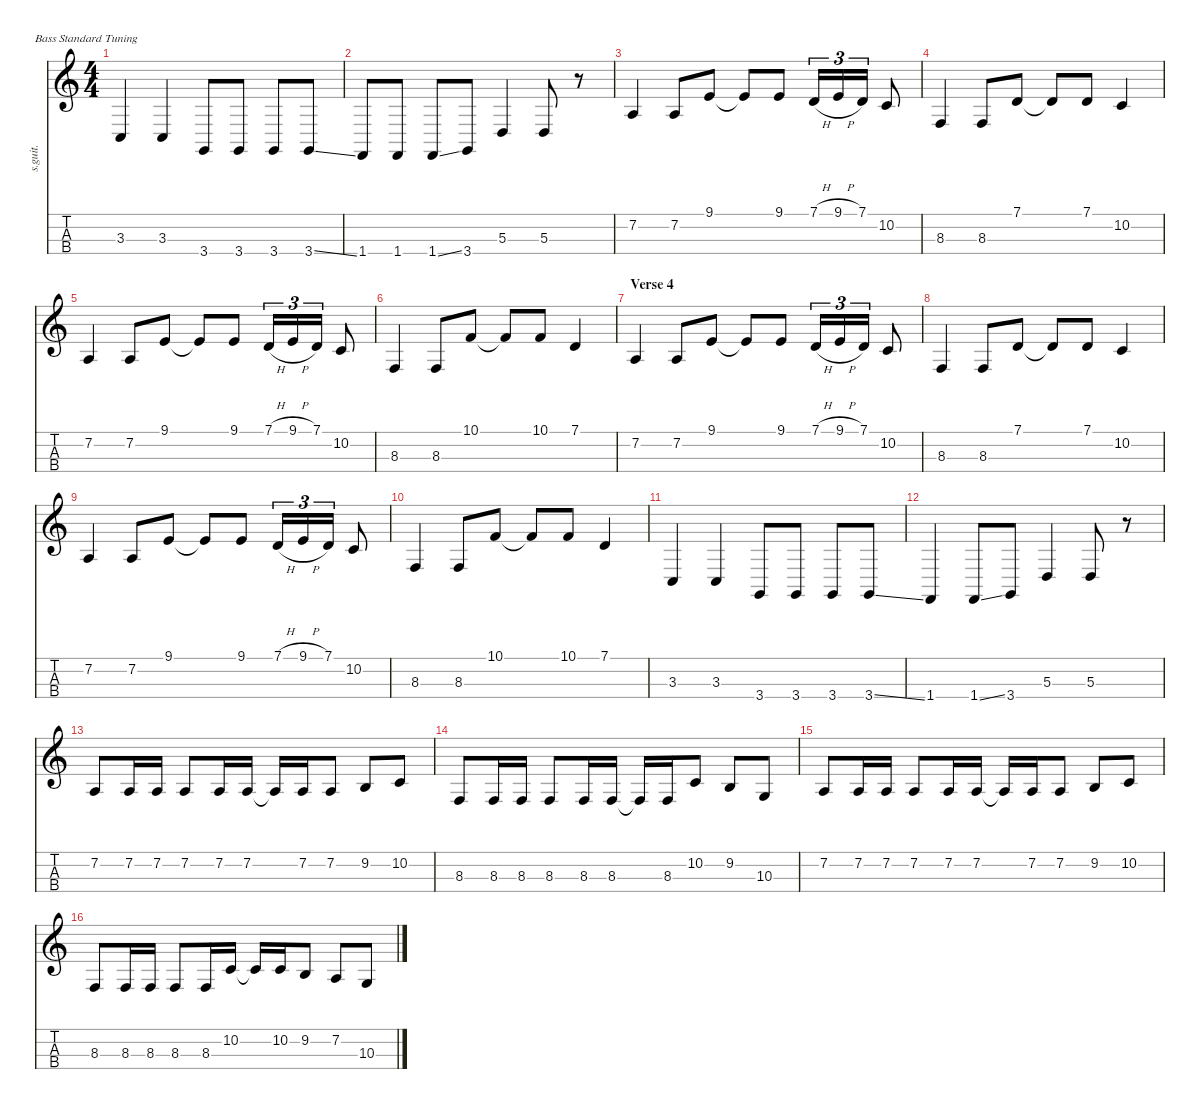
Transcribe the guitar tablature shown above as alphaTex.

\defaultSystemsLayout 4
\hideDynamics
\bracketExtendMode nobrackets
\track ("M. Balzary (Flea)" "s.guit.") {instrument electricbassfinger}
\staff {score tabs}
\tuning (G2 D2 A1 E1)
\ts (4 4)
\tempo (96 hide)
\clef g2
\ks c
3.3.4{lyrics (0 "") lyrics (1 "") lyrics (2 "") lyrics (3 "") lyrics (4 "") dy f} 3.3.4{lyrics (0 "") lyrics (1 "") lyrics (2 "") lyrics (3 "") lyrics (4 "")} 3.4.8{lyrics (0 "") lyrics (1 "") lyrics (2 "") lyrics (3 "") lyrics (4 "")} 3.4.8{lyrics (0 "") lyrics (1 "") lyrics (2 "") lyrics (3 "") lyrics (4 "")} 3.4.8{lyrics (0 "") lyrics (1 "") lyrics (2 "") lyrics (3 "") lyrics (4 "")} 3.4{ss}.8{lyrics (0 "") lyrics (1 "") lyrics (2 "") lyrics (3 "") lyrics (4 "")} |
1.4.8{lyrics (0 "") lyrics (1 "") lyrics (2 "") lyrics (3 "") lyrics (4 "")} 1.4.8{lyrics (0 "") lyrics (1 "") lyrics (2 "") lyrics (3 "") lyrics (4 "")} 1.4{ss}.8{lyrics (0 "") lyrics (1 "") lyrics (2 "") lyrics (3 "") lyrics (4 "")} 3.4.8{lyrics (0 "") lyrics (1 "") lyrics (2 "") lyrics (3 "") lyrics (4 "")} 5.3.4{lyrics (0 "") lyrics (1 "") lyrics (2 "") lyrics (3 "") lyrics (4 "")} 5.3.8{lyrics (0 "") lyrics (1 "") lyrics (2 "") lyrics (3 "") lyrics (4 "")} r.8 |
7.2.4{lyrics (0 "") lyrics (1 "") lyrics (2 "") lyrics (3 "") lyrics (4 "")} 7.2.8{lyrics (0 "") lyrics (1 "") lyrics (2 "") lyrics (3 "") lyrics (4 "")} 9.1.8{lyrics (0 "") lyrics (1 "") lyrics (2 "") lyrics (3 "") lyrics (4 "")} 9.1{t}.8{lyrics (0 "") lyrics (1 "") lyrics (2 "") lyrics (3 "") lyrics (4 "")} 9.1.8{lyrics (0 "") lyrics (1 "") lyrics (2 "") lyrics (3 "") lyrics (4 "")} 7.1{h}.16{tu (3 2) lyrics (0 "") lyrics (1 "") lyrics (2 "") lyrics (3 "") lyrics (4 "")} 9.1{h}.16{tu (3 2) lyrics (0 "") lyrics (1 "") lyrics (2 "") lyrics (3 "") lyrics (4 "")} 7.1.16{tu (3 2) lyrics (0 "") lyrics (1 "") lyrics (2 "") lyrics (3 "") lyrics (4 "")} 10.2.8{lyrics (0 "") lyrics (1 "") lyrics (2 "") lyrics (3 "") lyrics (4 "")} |
8.3.4{lyrics (0 "") lyrics (1 "") lyrics (2 "") lyrics (3 "") lyrics (4 "")} 8.3.8{lyrics (0 "") lyrics (1 "") lyrics (2 "") lyrics (3 "") lyrics (4 "")} 7.1.8{lyrics (0 "") lyrics (1 "") lyrics (2 "") lyrics (3 "") lyrics (4 "")} 7.1{t}.8{lyrics (0 "") lyrics (1 "") lyrics (2 "") lyrics (3 "") lyrics (4 "")} 7.1.8{lyrics (0 "") lyrics (1 "") lyrics (2 "") lyrics (3 "") lyrics (4 "")} 10.2.4{lyrics (0 "") lyrics (1 "") lyrics (2 "") lyrics (3 "") lyrics (4 "")} |
7.2.4{lyrics (0 "") lyrics (1 "") lyrics (2 "") lyrics (3 "") lyrics (4 "")} 7.2.8{lyrics (0 "") lyrics (1 "") lyrics (2 "") lyrics (3 "") lyrics (4 "")} 9.1.8{lyrics (0 "") lyrics (1 "") lyrics (2 "") lyrics (3 "") lyrics (4 "")} 9.1{t}.8{lyrics (0 "") lyrics (1 "") lyrics (2 "") lyrics (3 "") lyrics (4 "")} 9.1.8{lyrics (0 "") lyrics (1 "") lyrics (2 "") lyrics (3 "") lyrics (4 "")} 7.1{h}.16{tu (3 2) lyrics (0 "") lyrics (1 "") lyrics (2 "") lyrics (3 "") lyrics (4 "")} 9.1{h}.16{tu (3 2) lyrics (0 "") lyrics (1 "") lyrics (2 "") lyrics (3 "") lyrics (4 "")} 7.1.16{tu (3 2) lyrics (0 "") lyrics (1 "") lyrics (2 "") lyrics (3 "") lyrics (4 "")} 10.2.8{lyrics (0 "") lyrics (1 "") lyrics (2 "") lyrics (3 "") lyrics (4 "")} |
8.3.4{lyrics (0 "") lyrics (1 "") lyrics (2 "") lyrics (3 "") lyrics (4 "")} 8.3.8{lyrics (0 "") lyrics (1 "") lyrics (2 "") lyrics (3 "") lyrics (4 "")} 10.1.8{lyrics (0 "") lyrics (1 "") lyrics (2 "") lyrics (3 "") lyrics (4 "")} 10.1{t}.8{lyrics (0 "") lyrics (1 "") lyrics (2 "") lyrics (3 "") lyrics (4 "")} 10.1.8{lyrics (0 "") lyrics (1 "") lyrics (2 "") lyrics (3 "") lyrics (4 "")} 7.1.4{lyrics (0 "") lyrics (1 "") lyrics (2 "") lyrics (3 "") lyrics (4 "")} |
\section ("" "Verse 4")
7.2.4{lyrics (0 "") lyrics (1 "") lyrics (2 "") lyrics (3 "") lyrics (4 "")} 7.2.8{lyrics (0 "") lyrics (1 "") lyrics (2 "") lyrics (3 "") lyrics (4 "")} 9.1.8{lyrics (0 "") lyrics (1 "") lyrics (2 "") lyrics (3 "") lyrics (4 "")} 9.1{t}.8{lyrics (0 "") lyrics (1 "") lyrics (2 "") lyrics (3 "") lyrics (4 "")} 9.1.8{lyrics (0 "") lyrics (1 "") lyrics (2 "") lyrics (3 "") lyrics (4 "")} 7.1{h}.16{tu (3 2) lyrics (0 "") lyrics (1 "") lyrics (2 "") lyrics (3 "") lyrics (4 "")} 9.1{h}.16{tu (3 2) lyrics (0 "") lyrics (1 "") lyrics (2 "") lyrics (3 "") lyrics (4 "")} 7.1.16{tu (3 2) lyrics (0 "") lyrics (1 "") lyrics (2 "") lyrics (3 "") lyrics (4 "")} 10.2.8{lyrics (0 "") lyrics (1 "") lyrics (2 "") lyrics (3 "") lyrics (4 "")} |
8.3.4{lyrics (0 "") lyrics (1 "") lyrics (2 "") lyrics (3 "") lyrics (4 "")} 8.3.8{lyrics (0 "") lyrics (1 "") lyrics (2 "") lyrics (3 "") lyrics (4 "")} 7.1.8{lyrics (0 "") lyrics (1 "") lyrics (2 "") lyrics (3 "") lyrics (4 "")} 7.1{t}.8{lyrics (0 "") lyrics (1 "") lyrics (2 "") lyrics (3 "") lyrics (4 "")} 7.1.8{lyrics (0 "") lyrics (1 "") lyrics (2 "") lyrics (3 "") lyrics (4 "")} 10.2.4{lyrics (0 "") lyrics (1 "") lyrics (2 "") lyrics (3 "") lyrics (4 "")} |
7.2.4{lyrics (0 "") lyrics (1 "") lyrics (2 "") lyrics (3 "") lyrics (4 "")} 7.2.8{lyrics (0 "") lyrics (1 "") lyrics (2 "") lyrics (3 "") lyrics (4 "")} 9.1.8{lyrics (0 "") lyrics (1 "") lyrics (2 "") lyrics (3 "") lyrics (4 "")} 9.1{t}.8{lyrics (0 "") lyrics (1 "") lyrics (2 "") lyrics (3 "") lyrics (4 "")} 9.1.8{lyrics (0 "") lyrics (1 "") lyrics (2 "") lyrics (3 "") lyrics (4 "")} 7.1{h}.16{tu (3 2) lyrics (0 "") lyrics (1 "") lyrics (2 "") lyrics (3 "") lyrics (4 "")} 9.1{h}.16{tu (3 2) lyrics (0 "") lyrics (1 "") lyrics (2 "") lyrics (3 "") lyrics (4 "")} 7.1.16{tu (3 2) lyrics (0 "") lyrics (1 "") lyrics (2 "") lyrics (3 "") lyrics (4 "")} 10.2.8{lyrics (0 "") lyrics (1 "") lyrics (2 "") lyrics (3 "") lyrics (4 "")} |
8.3.4{lyrics (0 "") lyrics (1 "") lyrics (2 "") lyrics (3 "") lyrics (4 "")} 8.3.8{lyrics (0 "") lyrics (1 "") lyrics (2 "") lyrics (3 "") lyrics (4 "")} 10.1.8{lyrics (0 "") lyrics (1 "") lyrics (2 "") lyrics (3 "") lyrics (4 "")} 10.1{t}.8{lyrics (0 "") lyrics (1 "") lyrics (2 "") lyrics (3 "") lyrics (4 "")} 10.1.8{lyrics (0 "") lyrics (1 "") lyrics (2 "") lyrics (3 "") lyrics (4 "")} 7.1.4{lyrics (0 "") lyrics (1 "") lyrics (2 "") lyrics (3 "") lyrics (4 "")} |
3.3.4{lyrics (0 "") lyrics (1 "") lyrics (2 "") lyrics (3 "") lyrics (4 "")} 3.3.4{lyrics (0 "") lyrics (1 "") lyrics (2 "") lyrics (3 "") lyrics (4 "")} 3.4.8{lyrics (0 "") lyrics (1 "") lyrics (2 "") lyrics (3 "") lyrics (4 "")} 3.4.8{lyrics (0 "") lyrics (1 "") lyrics (2 "") lyrics (3 "") lyrics (4 "")} 3.4.8{lyrics (0 "") lyrics (1 "") lyrics (2 "") lyrics (3 "") lyrics (4 "")} 3.4{ss}.8{lyrics (0 "") lyrics (1 "") lyrics (2 "") lyrics (3 "") lyrics (4 "")} |
1.4.4{lyrics (0 "") lyrics (1 "") lyrics (2 "") lyrics (3 "") lyrics (4 "")} 1.4{ss}.8{lyrics (0 "") lyrics (1 "") lyrics (2 "") lyrics (3 "") lyrics (4 "")} 3.4.8{lyrics (0 "") lyrics (1 "") lyrics (2 "") lyrics (3 "") lyrics (4 "")} 5.3.4{lyrics (0 "") lyrics (1 "") lyrics (2 "") lyrics (3 "") lyrics (4 "")} 5.3.8{lyrics (0 "") lyrics (1 "") lyrics (2 "") lyrics (3 "") lyrics (4 "")} r.8 |
7.2.8{lyrics (0 "") lyrics (1 "") lyrics (2 "") lyrics (3 "") lyrics (4 "")} 7.2.16{lyrics (0 "") lyrics (1 "") lyrics (2 "") lyrics (3 "") lyrics (4 "")} 7.2.16{lyrics (0 "") lyrics (1 "") lyrics (2 "") lyrics (3 "") lyrics (4 "")} 7.2.8{lyrics (0 "") lyrics (1 "") lyrics (2 "") lyrics (3 "") lyrics (4 "")} 7.2.16{lyrics (0 "") lyrics (1 "") lyrics (2 "") lyrics (3 "") lyrics (4 "")} 7.2.16{lyrics (0 "") lyrics (1 "") lyrics (2 "") lyrics (3 "") lyrics (4 "")} 7.2{t}.16{lyrics (0 "") lyrics (1 "") lyrics (2 "") lyrics (3 "") lyrics (4 "")} 7.2.16{lyrics (0 "") lyrics (1 "") lyrics (2 "") lyrics (3 "") lyrics (4 "")} 7.2.8{lyrics (0 "") lyrics (1 "") lyrics (2 "") lyrics (3 "") lyrics (4 "")} 9.2.8{lyrics (0 "") lyrics (1 "") lyrics (2 "") lyrics (3 "") lyrics (4 "")} 10.2.8{lyrics (0 "") lyrics (1 "") lyrics (2 "") lyrics (3 "") lyrics (4 "")} |
8.3.8{lyrics (0 "") lyrics (1 "") lyrics (2 "") lyrics (3 "") lyrics (4 "")} 8.3.16{lyrics (0 "") lyrics (1 "") lyrics (2 "") lyrics (3 "") lyrics (4 "")} 8.3.16{lyrics (0 "") lyrics (1 "") lyrics (2 "") lyrics (3 "") lyrics (4 "")} 8.3.8{lyrics (0 "") lyrics (1 "") lyrics (2 "") lyrics (3 "") lyrics (4 "")} 8.3.16{lyrics (0 "") lyrics (1 "") lyrics (2 "") lyrics (3 "") lyrics (4 "")} 8.3.16{lyrics (0 "") lyrics (1 "") lyrics (2 "") lyrics (3 "") lyrics (4 "")} 8.3{t}.16{lyrics (0 "") lyrics (1 "") lyrics (2 "") lyrics (3 "") lyrics (4 "")} 8.3.16{lyrics (0 "") lyrics (1 "") lyrics (2 "") lyrics (3 "") lyrics (4 "")} 10.2.8{lyrics (0 "") lyrics (1 "") lyrics (2 "") lyrics (3 "") lyrics (4 "")} 9.2.8{lyrics (0 "") lyrics (1 "") lyrics (2 "") lyrics (3 "") lyrics (4 "")} 10.3.8{lyrics (0 "") lyrics (1 "") lyrics (2 "") lyrics (3 "") lyrics (4 "")} |
7.2.8{lyrics (0 "") lyrics (1 "") lyrics (2 "") lyrics (3 "") lyrics (4 "")} 7.2.16{lyrics (0 "") lyrics (1 "") lyrics (2 "") lyrics (3 "") lyrics (4 "")} 7.2.16{lyrics (0 "") lyrics (1 "") lyrics (2 "") lyrics (3 "") lyrics (4 "")} 7.2.8{lyrics (0 "") lyrics (1 "") lyrics (2 "") lyrics (3 "") lyrics (4 "")} 7.2.16{lyrics (0 "") lyrics (1 "") lyrics (2 "") lyrics (3 "") lyrics (4 "")} 7.2.16{lyrics (0 "") lyrics (1 "") lyrics (2 "") lyrics (3 "") lyrics (4 "")} 7.2{t}.16{lyrics (0 "") lyrics (1 "") lyrics (2 "") lyrics (3 "") lyrics (4 "")} 7.2.16{lyrics (0 "") lyrics (1 "") lyrics (2 "") lyrics (3 "") lyrics (4 "")} 7.2.8{lyrics (0 "") lyrics (1 "") lyrics (2 "") lyrics (3 "") lyrics (4 "")} 9.2.8{lyrics (0 "") lyrics (1 "") lyrics (2 "") lyrics (3 "") lyrics (4 "")} 10.2.8{lyrics (0 "") lyrics (1 "") lyrics (2 "") lyrics (3 "") lyrics (4 "")} |
8.3.8{lyrics (0 "") lyrics (1 "") lyrics (2 "") lyrics (3 "") lyrics (4 "")} 8.3.16{lyrics (0 "") lyrics (1 "") lyrics (2 "") lyrics (3 "") lyrics (4 "")} 8.3.16{lyrics (0 "") lyrics (1 "") lyrics (2 "") lyrics (3 "") lyrics (4 "")} 8.3.8{lyrics (0 "") lyrics (1 "") lyrics (2 "") lyrics (3 "") lyrics (4 "")} 8.3.16{lyrics (0 "") lyrics (1 "") lyrics (2 "") lyrics (3 "") lyrics (4 "")} 10.2.16{lyrics (0 "") lyrics (1 "") lyrics (2 "") lyrics (3 "") lyrics (4 "")} 10.2{t}.16{lyrics (0 "") lyrics (1 "") lyrics (2 "") lyrics (3 "") lyrics (4 "")} 10.2.16{lyrics (0 "") lyrics (1 "") lyrics (2 "") lyrics (3 "") lyrics (4 "")} 9.2.8{lyrics (0 "") lyrics (1 "") lyrics (2 "") lyrics (3 "") lyrics (4 "")} 7.2.8{lyrics (0 "") lyrics (1 "") lyrics (2 "") lyrics (3 "") lyrics (4 "")} 10.3.8{lyrics (0 "") lyrics (1 "") lyrics (2 "") lyrics (3 "") lyrics (4 "")}
